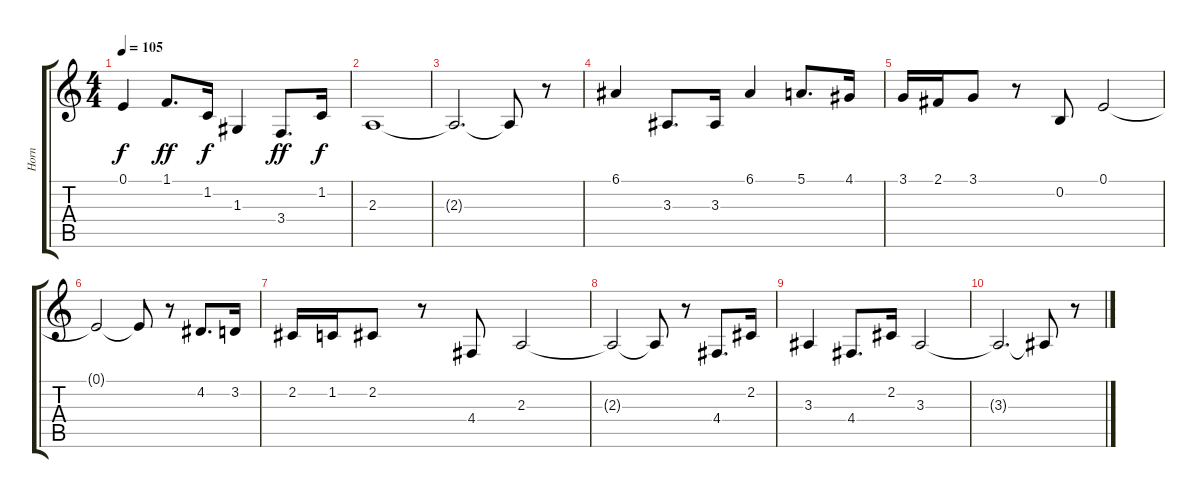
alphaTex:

\track ("Horn" "Horn") {instrument frenchhorn}
\staff {score tabs}
\tuning (E4 B3 G3 D3 A2 E2) {hide}
\ts (4 4)
\tempo 105
\clef g2
\ks c
0.1.4{dy f} 1.1.8{d dy ff} 1.2.16{dy f} 1.3.4 3.4.8{d dy ff} 1.2.16{dy f} |
2.3.1 |
2.3{t}.2{d} 2.3{t}.8 r.8 |
6.1.4 3.3.8{d} 3.3.16 6.1.4 5.1.8{d} 4.1.16 |
3.1.16 2.1.16 3.1.8 r.8 0.2.8 0.1.2 |
0.1{t}.2 0.1{t}.8 r.8 4.2.8{d} 3.2.16 |
2.2.16 1.2.16 2.2.8 r.8 4.4.8 2.3.2 |
2.3{t}.2 2.3{t}.8 r.8 4.4.8{d} 2.2.16 |
3.3.4 4.4.8{d} 2.2.16 3.3.2 |
3.3{t}.2{d} 3.3{t}.8 r.8
